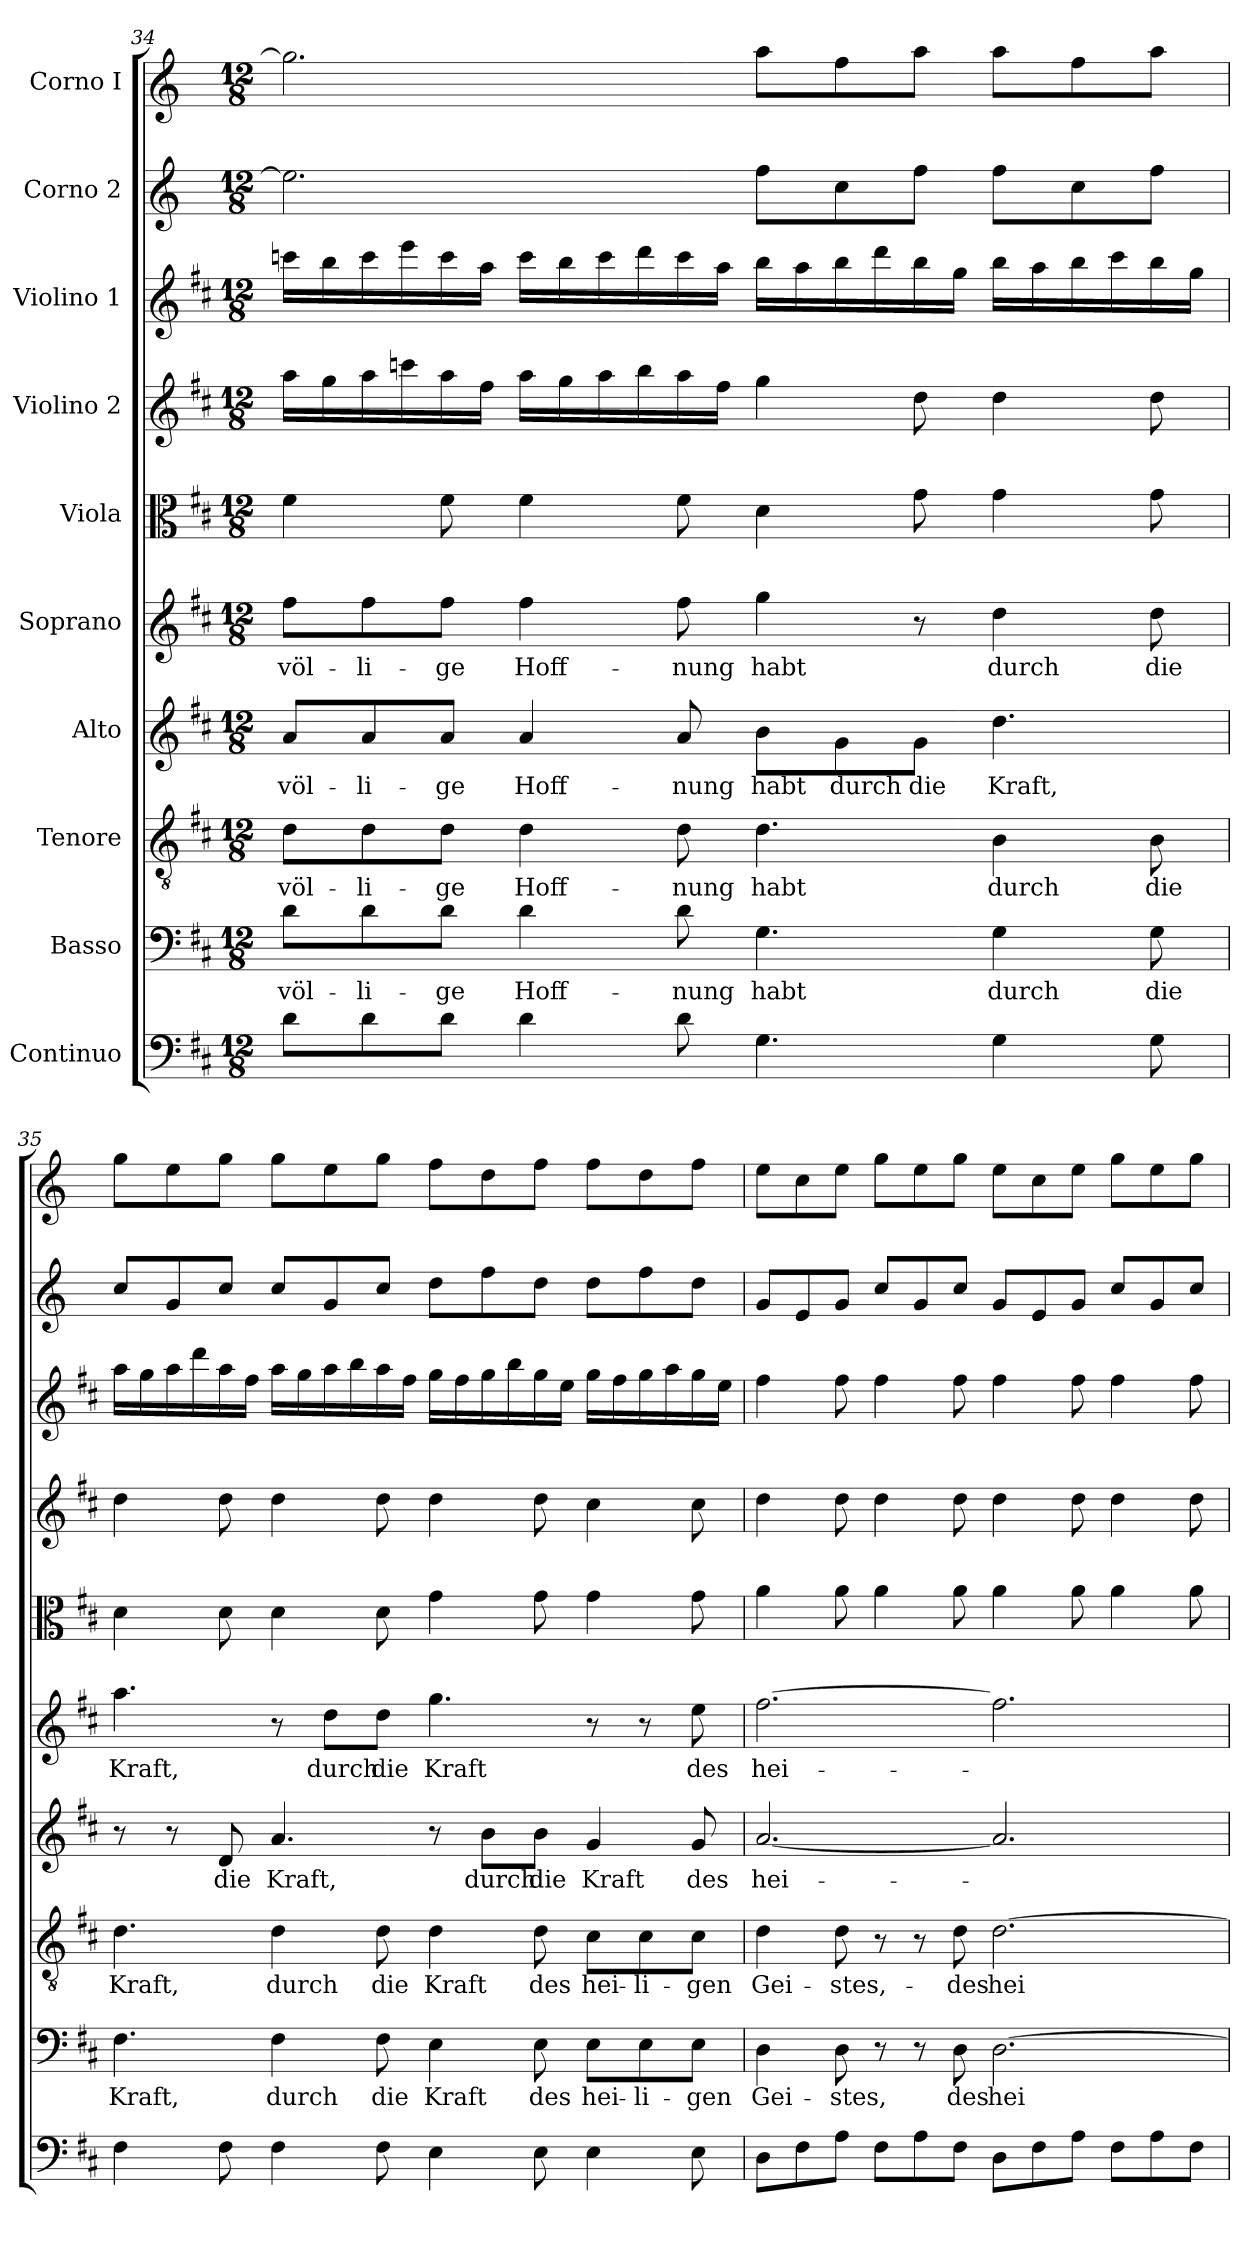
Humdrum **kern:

**kern	**kern	**text	**kern	**text	**kern	**text	**kern	**text	**kern	**kern	**kern	**kern	**kern
*part10	*part9	*part9	*part8	*part8	*part7	*part7	*part6	*part6	*part5	*part4	*part3	*part2	*part1
*staff10	*staff9	*staff9	*staff8	*staff8	*staff7	*staff7	*staff6	*staff6	*staff5	*staff4	*staff3	*staff2	*staff1
*I"Continuo	*I"Basso	*	*I"Tenore	*	*I"Alto	*	*I"Soprano	*	*I"Viola	*I"Violino 2	*I"Violino 1	*I"Corno 2	*I"Corno I
!!LO:PB:g=z
*clefF4	*clefF4	*	*clefGv2	*	*clefG2	*	*clefG2	*	*clefC3	*clefG2	*clefG2	*clefG2	*clefG2
*	*	*	*	*	*	*	*	*	*	*	*	*ITrd-1c-2	*ITrd-1c-2
*k[f#c#]	*k[f#c#]	*	*k[f#c#]	*	*k[f#c#]	*	*k[f#c#]	*	*k[f#c#]	*k[f#c#]	*k[f#c#]	*k[f#c#]	*k[f#c#]
*M12/8	*M12/8	*	*M12/8	*	*M12/8	*	*M12/8	*	*M12/8	*M12/8	*M12/8	*M12/8	*M12/8
=34	=34	=34	=34	=34	=34	=34	=34	=34	=34	=34	=34	=34	=34
!	!	!LO:LY:b	!	!LO:LY:b	!	!LO:LY:b	!	!LO:LY:b	!	!	!	!	!
8d\L	8d\L	völ-	8d\L	völ-	8a/L	völ-	8ff#\L	völ-	4f#\	16aa\LL	16cccn\LL	2.ff#\]	2.aa\]
.	.	.	.	.	.	.	.	.	.	16gg\	16bb\	.	.
!	!	!LO:LY:b	!	!LO:LY:b	!	!LO:LY:b	!	!LO:LY:b	!	!	!	!	!
8d\	8d\	-li-	8d\	-li-	8a/	-li-	8ff#\	-li-	.	16aa\	16ccc\	.	.
.	.	.	.	.	.	.	.	.	.	16cccn\	16eee\	.	.
!	!	!LO:LY:b	!	!LO:LY:b	!	!LO:LY:b	!	!LO:LY:b	!	!	!	!	!
8d\J	8d\J	-ge	8d\J	-ge	8a/J	-ge	8ff#\J	-ge	8f#\	16aa\	16ccc\	.	.
.	.	.	.	.	.	.	.	.	.	16ff#\JJ	16aa\JJ	.	.
!	!	!LO:LY:b	!	!LO:LY:b	!	!LO:LY:b	!	!LO:LY:b	!	!	!	!	!
4d\	4d\	Hoff-	4d\	Hoff-	4a/	Hoff-	4ff#\	Hoff-	4f#\	16aa\LL	16ccc\LL	.	.
.	.	.	.	.	.	.	.	.	.	16gg\	16bb\	.	.
.	.	.	.	.	.	.	.	.	.	16aa\	16ccc\	.	.
.	.	.	.	.	.	.	.	.	.	16bb\	16ddd\	.	.
!	!	!LO:LY:b	!	!LO:LY:b	!	!LO:LY:b	!	!LO:LY:b	!	!	!	!	!
8d\	8d\	-nung	8d\	-nung	8a/	-nung	8ff#\	-nung	8f#\	16aa\	16ccc\	.	.
.	.	.	.	.	.	.	.	.	.	16ff#\JJ	16aa\JJ	.	.
!	!	!LO:LY:b	!	!LO:LY:b	!	!LO:LY:b	!	!LO:LY:b	!	!	!	!	!
4.G\	4.G\	habt	4.d\	habt	8b\L	habt	4gg\	habt	4d\	4gg\	16bb\LL	8gg\L	8bb\L
.	.	.	.	.	.	.	.	.	.	.	16aa\	.	.
!	!	!	!	!	!	!LO:LY:b	!	!	!	!	!	!	!
.	.	.	.	.	8g\	durch	.	.	.	.	16bb\	8dd\	8gg\
.	.	.	.	.	.	.	.	.	.	.	16ddd\	.	.
!	!	!	!	!	!	!LO:LY:b	!	!	!	!	!	!	!
.	.	.	.	.	8g\J	die	8r	.	8g\	8dd\	16bb\	8gg\J	8bb\J
.	.	.	.	.	.	.	.	.	.	.	16gg\JJ	.	.
!	!	!LO:LY:b	!	!LO:LY:b	!	!LO:LY:b	!	!LO:LY:b	!	!	!	!	!
4G\	4G\	durch	4B\	durch	4.dd\	Kraft,	4dd\	durch	4g\	4dd\	16bb\LL	8gg\L	8bb\L
.	.	.	.	.	.	.	.	.	.	.	16aa\	.	.
.	.	.	.	.	.	.	.	.	.	.	16bb\	8dd\	8gg\
.	.	.	.	.	.	.	.	.	.	.	16ccc\	.	.
!	!	!LO:LY:b	!	!LO:LY:b	!	!	!	!LO:LY:b	!	!	!	!	!
8G\	8G\	die	8B\	die	.	.	8dd\	die	8g\	8dd\	16bb\	8gg\J	8bb\J
.	.	.	.	.	.	.	.	.	.	.	16gg\JJ	.	.
!!LO:PB:g=z
=35	=35	=35	=35	=35	=35	=35	=35	=35	=35	=35	=35	=35	=35
!	!	!LO:LY:b	!	!LO:LY:b	!	!	!	!LO:LY:b	!	!	!	!	!
4F#\	4.F#\	Kraft,	4.d\	Kraft,	8r	.	4.aa\	Kraft,	4d\	4dd\	16aa\LL	8dd/L	8aa\L
.	.	.	.	.	.	.	.	.	.	.	16gg\	.	.
.	.	.	.	.	8r	.	.	.	.	.	16aa\	8a/	8ff#\
.	.	.	.	.	.	.	.	.	.	.	16ddd\	.	.
!	!	!	!	!	!	!LO:LY:b	!	!	!	!	!	!	!
8F#\	.	.	.	.	8d/	die	.	.	8d\	8dd\	16aa\	8dd/J	8aa\J
.	.	.	.	.	.	.	.	.	.	.	16ff#\JJ	.	.
!	!	!LO:LY:b	!	!LO:LY:b	!	!LO:LY:b	!	!	!	!	!	!	!
4F#\	4F#\	durch	4d\	durch	4.a/	Kraft,	8r	.	4d\	4dd\	16aa\LL	8dd/L	8aa\L
.	.	.	.	.	.	.	.	.	.	.	16gg\	.	.
!	!	!	!	!	!	!	!	!LO:LY:b	!	!	!	!	!
.	.	.	.	.	.	.	8dd\L	durch	.	.	16aa\	8a/	8ff#\
.	.	.	.	.	.	.	.	.	.	.	16bb\	.	.
!	!	!LO:LY:b	!	!LO:LY:b	!	!	!	!LO:LY:b	!	!	!	!	!
8F#\	8F#\	die	8d\	die	.	.	8dd\J	die	8d\	8dd\	16aa\	8dd/J	8aa\J
.	.	.	.	.	.	.	.	.	.	.	16ff#\JJ	.	.
!	!	!LO:LY:b	!	!LO:LY:b	!	!	!	!LO:LY:b	!	!	!	!	!
4E\	4E\	Kraft	4d\	Kraft	8r	.	4.gg\	Kraft	4g\	4dd\	16gg\LL	8ee\L	8gg\L
.	.	.	.	.	.	.	.	.	.	.	16ff#\	.	.
!	!	!	!	!	!	!LO:LY:b	!	!	!	!	!	!	!
.	.	.	.	.	8b\L	durch	.	.	.	.	16gg\	8gg\	8ee\
.	.	.	.	.	.	.	.	.	.	.	16bb\	.	.
!	!	!LO:LY:b	!	!LO:LY:b	!	!LO:LY:b	!	!	!	!	!	!	!
8E\	8E\	des	8d\	des	8b\J	die	.	.	8g\	8dd\	16gg\	8ee\J	8gg\J
.	.	.	.	.	.	.	.	.	.	.	16ee\JJ	.	.
!	!	!LO:LY:b	!	!LO:LY:b	!	!LO:LY:b	!	!	!	!	!	!	!
4E\	8E\L	hei-	8c#\L	hei-	4g/	Kraft	8r	.	4g\	4cc#\	16gg\LL	8ee\L	8gg\L
.	.	.	.	.	.	.	.	.	.	.	16ff#\	.	.
!	!	!LO:LY:b	!	!LO:LY:b	!	!	!	!	!	!	!	!	!
.	8E\	-li-	8c#\	-li-	.	.	8r	.	.	.	16gg\	8gg\	8ee\
.	.	.	.	.	.	.	.	.	.	.	16aa\	.	.
!	!	!LO:LY:b	!	!LO:LY:b	!	!LO:LY:b	!	!LO:LY:b	!	!	!	!	!
8E\	8E\J	-gen	8c#\J	-gen	8g/	des	8ee\	des	8g\	8cc#\	16gg\	8ee\J	8gg\J
.	.	.	.	.	.	.	.	.	.	.	16ee\JJ	.	.
=36	=36	=36	=36	=36	=36	=36	=36	=36	=36	=36	=36	=36	=36
!	!	!LO:LY:b	!	!LO:LY:b	!	!LO:LY:b	!	!LO:LY:b	!	!	!	!	!
8D\L	4D\	Gei-	4d\	Gei-	[2.a/	hei-	[2.ff#\	hei-	4a\	4dd\	4ff#\	8a/L	8ff#\L
8F#\	.	.	.	.	.	.	.	.	.	.	.	8f#/	8dd\
!	!	!LO:LY:b	!	!LO:LY:b	!	!	!	!	!	!	!	!	!
8A\J	8D\	-stes,	8d\	-stes,-	.	.	.	.	8a\	8dd\	8ff#\	8a/J	8ff#\J
8F#\L	8r	.	8r	.	.	.	.	.	4a\	4dd\	4ff#\	8dd/L	8aa\L
8A\	8r	.	8r	.	.	.	.	.	.	.	.	8a/	8ff#\
!	!	!LO:LY:b	!	!LO:LY:b	!	!	!	!	!	!	!	!	!
8F#\J	8D\	des	8d\	-des	.	.	.	.	8a\	8dd\	8ff#\	8dd/J	8aa\J
!	!	!LO:LY:b	!	!LO:LY:b	!	!	!	!	!	!	!	!	!
8D\L	[2.D\	hei-	[2.d\	hei-	2.a/]	.	2.ff#\]	.	4a\	4dd\	4ff#\	8a/L	8ff#\L
8F#\	.	.	.	.	.	.	.	.	.	.	.	8f#/	8dd\
8A\J	.	.	.	.	.	.	.	.	8a\	8dd\	8ff#\	8a/J	8ff#\J
8F#\L	.	.	.	.	.	.	.	.	4a\	4dd\	4ff#\	8dd/L	8aa\L
8A\	.	.	.	.	.	.	.	.	.	.	.	8a/	8ff#\
8F#\J	.	.	.	.	.	.	.	.	8a\	8dd\	8ff#\	8dd/J	8aa\J
=	=	=	=	=	=	=	=	=	=	=	=	=	=
*-	*-	*-	*-	*-	*-	*-	*-	*-	*-	*-	*-	*-	*-
